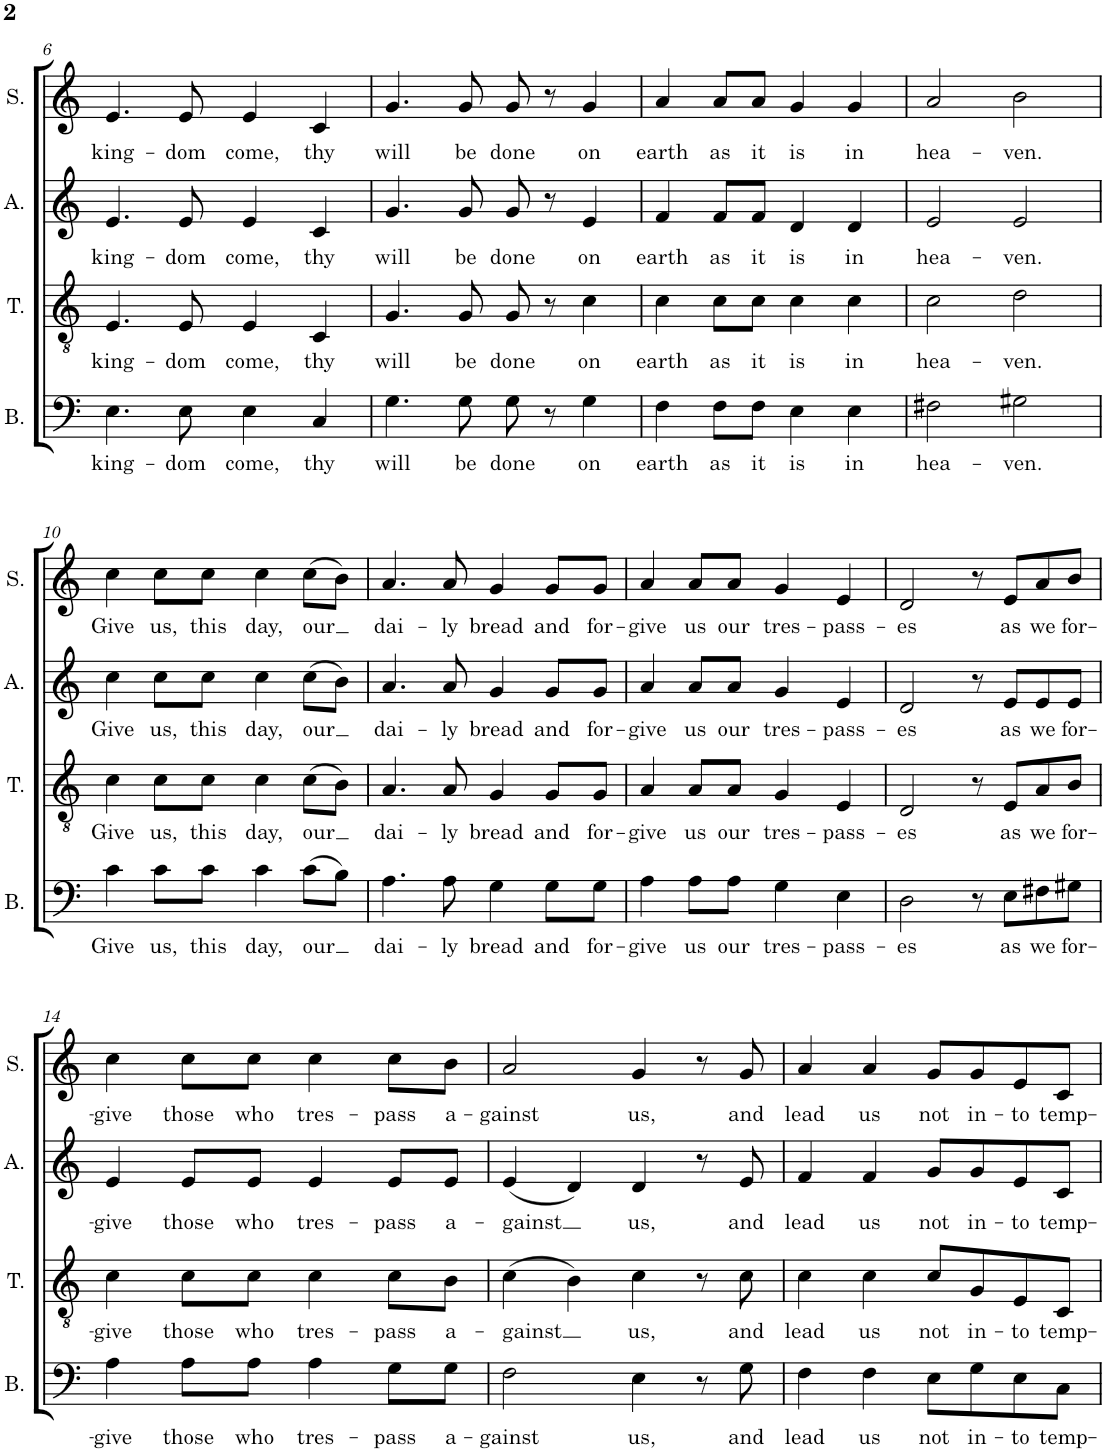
**kern	**text	**kern	**text	**kern	**text	**kern	**text
*part4	*part4	*part3	*part3	*part2	*part2	*part1	*part1
*staff4	*staff4	*staff3	*staff3	*staff2	*staff2	*staff1	*staff1
*I"Bass	*	*I"Tenor	*	*I"Alto	*	*I"Soprano	*
*I'B.	*	*I'T.	*	*I'A.	*	*I'S.	*
!!LO:PB:g=z
*clefF4	*	*clefGv2	*	*clefG2	*	*clefG2	*
*k[]	*	*k[]	*	*k[]	*	*k[]	*
*M4/4	*	*M4/4	*	*M4/4	*	*M4/4	*
=6	=6	=6	=6	=6	=6	=6	=6
!	!LO:LY:b	!	!LO:LY:b	!	!LO:LY:b	!	!LO:LY:b
4.E\	king-	4.E/	king-	4.e/	king-	4.e/	king-
!	!LO:LY:b	!	!LO:LY:b	!	!LO:LY:b	!	!LO:LY:b
8E\	-dom	8E/	-dom	8e/	-dom	8e/	-dom
!	!LO:LY:b	!	!LO:LY:b	!	!LO:LY:b	!	!LO:LY:b
4E\	come,	4E/	come,	4e/	come,	4e/	come,
!	!LO:LY:b	!	!LO:LY:b	!	!LO:LY:b	!	!LO:LY:b
4C/	thy	4C/	thy	4c/	thy	4c/	thy
=7	=7	=7	=7	=7	=7	=7	=7
!	!LO:LY:b	!	!LO:LY:b	!	!LO:LY:b	!	!LO:LY:b
4.G\	will	4.G/	will	4.g/	will	4.g/	will
!	!LO:LY:b	!	!LO:LY:b	!	!LO:LY:b	!	!LO:LY:b
8G\	be	8G/	be	8g/	be	8g/	be
!	!LO:LY:b	!	!LO:LY:b	!	!LO:LY:b	!	!LO:LY:b
8G\	done	8G/	done	8g/	done	8g/	done
8r	.	8r	.	8r	.	8r	.
!	!LO:LY:b	!	!LO:LY:b	!	!LO:LY:b	!	!LO:LY:b
4G\	on	4c\	on	4e/	on	4g/	on
=8	=8	=8	=8	=8	=8	=8	=8
!	!LO:LY:b	!	!LO:LY:b	!	!LO:LY:b	!	!LO:LY:b
4F\	earth	4c\	earth	4f/	earth	4a/	earth
!	!LO:LY:b	!	!LO:LY:b	!	!LO:LY:b	!	!LO:LY:b
8F\L	as	8c\L	as	8f/L	as	8a/L	as
!	!LO:LY:b	!	!LO:LY:b	!	!LO:LY:b	!	!LO:LY:b
8F\J	it	8c\J	it	8f/J	it	8a/J	it
!	!LO:LY:b	!	!LO:LY:b	!	!LO:LY:b	!	!LO:LY:b
4E\	is	4c\	is	4d/	is	4g/	is
!	!LO:LY:b	!	!LO:LY:b	!	!LO:LY:b	!	!LO:LY:b
4E\	in	4c\	in	4d/	in	4g/	in
=9	=9	=9	=9	=9	=9	=9	=9
!	!LO:LY:b	!	!LO:LY:b	!	!LO:LY:b	!	!LO:LY:b
2F#X\	hea-	2c\	hea-	2e/	hea-	2a/	hea-
!	!LO:LY:b	!	!LO:LY:b	!	!LO:LY:b	!	!LO:LY:b
2G#X\	-ven.	2d\	-ven.	2e/	-ven.	2b\	-ven.
!!LO:LB:g=z
=10	=10	=10	=10	=10	=10	=10	=10
!	!LO:LY:b	!	!LO:LY:b	!	!LO:LY:b	!	!LO:LY:b
4c\	Give	4c\	Give	4cc\	Give	4cc\	Give
!	!LO:LY:b	!	!LO:LY:b	!	!LO:LY:b	!	!LO:LY:b
8c\L	us,	8c\L	us,	8cc\L	us,	8cc\L	us,
!	!LO:LY:b	!	!LO:LY:b	!	!LO:LY:b	!	!LO:LY:b
8c\J	this	8c\J	this	8cc\J	this	8cc\J	this
!	!LO:LY:b	!	!LO:LY:b	!	!LO:LY:b	!	!LO:LY:b
4c\	day,	4c\	day,	4cc\	day,	4cc\	day,
!	!LO:LY:b	!	!LO:LY:b	!	!LO:LY:b	!	!LO:LY:b
(8c\L	our	(8c\L	our	(8cc\L	our	(8cc\L	our
8B\J)	.	8B\J)	.	8b\J)	.	8b\J)	.
=11	=11	=11	=11	=11	=11	=11	=11
!	!LO:LY:b	!	!LO:LY:b	!	!LO:LY:b	!	!LO:LY:b
4.A\	dai-	4.A/	dai-	4.a/	dai-	4.a/	dai-
!	!LO:LY:b	!	!LO:LY:b	!	!LO:LY:b	!	!LO:LY:b
8A\	-ly	8A/	-ly	8a/	-ly	8a/	-ly
!	!LO:LY:b	!	!LO:LY:b	!	!LO:LY:b	!	!LO:LY:b
4G\	bread	4G/	bread	4g/	bread	4g/	bread
!	!LO:LY:b	!	!LO:LY:b	!	!LO:LY:b	!	!LO:LY:b
8G\L	and	8G/L	and	8g/L	and	8g/L	and
!	!LO:LY:b	!	!LO:LY:b	!	!LO:LY:b	!	!LO:LY:b
8G\J	for-	8G/J	for-	8g/J	for-	8g/J	for-
=12	=12	=12	=12	=12	=12	=12	=12
!	!LO:LY:b	!	!LO:LY:b	!	!LO:LY:b	!	!LO:LY:b
4A\	-give	4A/	-give	4a/	-give	4a/	-give
!	!LO:LY:b	!	!LO:LY:b	!	!LO:LY:b	!	!LO:LY:b
8A\L	us	8A/L	us	8a/L	us	8a/L	us
!	!LO:LY:b	!	!LO:LY:b	!	!LO:LY:b	!	!LO:LY:b
8A\J	our	8A/J	our	8a/J	our	8a/J	our
!	!LO:LY:b	!	!LO:LY:b	!	!LO:LY:b	!	!LO:LY:b
4G\	tres-	4G/	tres-	4g/	tres-	4g/	tres-
!	!LO:LY:b	!	!LO:LY:b	!	!LO:LY:b	!	!LO:LY:b
4E\	-pass-	4E/	-pass-	4e/	-pass-	4e/	-pass-
=13	=13	=13	=13	=13	=13	=13	=13
!	!LO:LY:b	!	!LO:LY:b	!	!LO:LY:b	!	!LO:LY:b
2D\	-es	2D/	-es	2d/	-es	2d/	-es
8r	.	8r	.	8r	.	8r	.
!	!LO:LY:b	!	!LO:LY:b	!	!LO:LY:b	!	!LO:LY:b
8E\L	as	8E/L	as	8e/L	as	8e/L	as
!	!LO:LY:b	!	!LO:LY:b	!	!LO:LY:b	!	!LO:LY:b
8F#X\	we	8A/	we	8e/	we	8a/	we
!	!LO:LY:b	!	!LO:LY:b	!	!LO:LY:b	!	!LO:LY:b
8G#X\J	for-	8B/J	for-	8e/J	for-	8b/J	for-
!!LO:LB:g=z
=14	=14	=14	=14	=14	=14	=14	=14
!	!LO:LY:b	!	!LO:LY:b	!	!LO:LY:b	!	!LO:LY:b
4A\	-give	4c\	-give	4e/	-give	4cc\	-give
!	!LO:LY:b	!	!LO:LY:b	!	!LO:LY:b	!	!LO:LY:b
8A\L	those	8c\L	those	8e/L	those	8cc\L	those
!	!LO:LY:b	!	!LO:LY:b	!	!LO:LY:b	!	!LO:LY:b
8A\J	who	8c\J	who	8e/J	who	8cc\J	who
!	!LO:LY:b	!	!LO:LY:b	!	!LO:LY:b	!	!LO:LY:b
4A\	tres-	4c\	tres-	4e/	tres-	4cc\	tres-
!	!LO:LY:b	!	!LO:LY:b	!	!LO:LY:b	!	!LO:LY:b
8G\L	-pass	8c\L	-pass	8e/L	-pass	8cc\L	-pass
!	!LO:LY:b	!	!LO:LY:b	!	!LO:LY:b	!	!LO:LY:b
8G\J	a-	8B\J	a-	8e/J	a-	8b\J	a-
=15	=15	=15	=15	=15	=15	=15	=15
!	!LO:LY:b	!	!LO:LY:b	!	!LO:LY:b	!	!LO:LY:b
2F\	-gainst	(4c\	gainst	(4e/	gainst	2a/	-gainst
.	.	4B\)	.	4d/)	.	.	.
!	!LO:LY:b	!	!LO:LY:b	!	!LO:LY:b	!	!LO:LY:b
4E\	us,	4c\	us,	4d/	us,	4g/	us,
8r	.	8r	.	8r	.	8r	.
!	!LO:LY:b	!	!LO:LY:b	!	!LO:LY:b	!	!LO:LY:b
8G\	and	8c\	and	8e/	and	8g/	and
=16	=16	=16	=16	=16	=16	=16	=16
!	!LO:LY:b	!	!LO:LY:b	!	!LO:LY:b	!	!LO:LY:b
4F\	lead	4c\	lead	4f/	lead	4a/	lead
!	!LO:LY:b	!	!LO:LY:b	!	!LO:LY:b	!	!LO:LY:b
4F\	us	4c\	us	4f/	us	4a/	us
!	!LO:LY:b	!	!LO:LY:b	!	!LO:LY:b	!	!LO:LY:b
8E\L	not	8c/L	not	8g/L	not	8g/L	not
!	!LO:LY:b	!	!LO:LY:b	!	!LO:LY:b	!	!LO:LY:b
8G\	in-	8G/	in-	8g/	in-	8g/	in-
!	!LO:LY:b	!	!LO:LY:b	!	!LO:LY:b	!	!LO:LY:b
8E\	-to	8E/	-to	8e/	-to	8e/	-to
!	!LO:LY:b	!	!LO:LY:b	!	!LO:LY:b	!	!LO:LY:b
8C\J	temp-	8C/J	temp-	8c/J	temp-	8c/J	temp-
=	=	=	=	=	=	=	=
*-	*-	*-	*-	*-	*-	*-	*-
